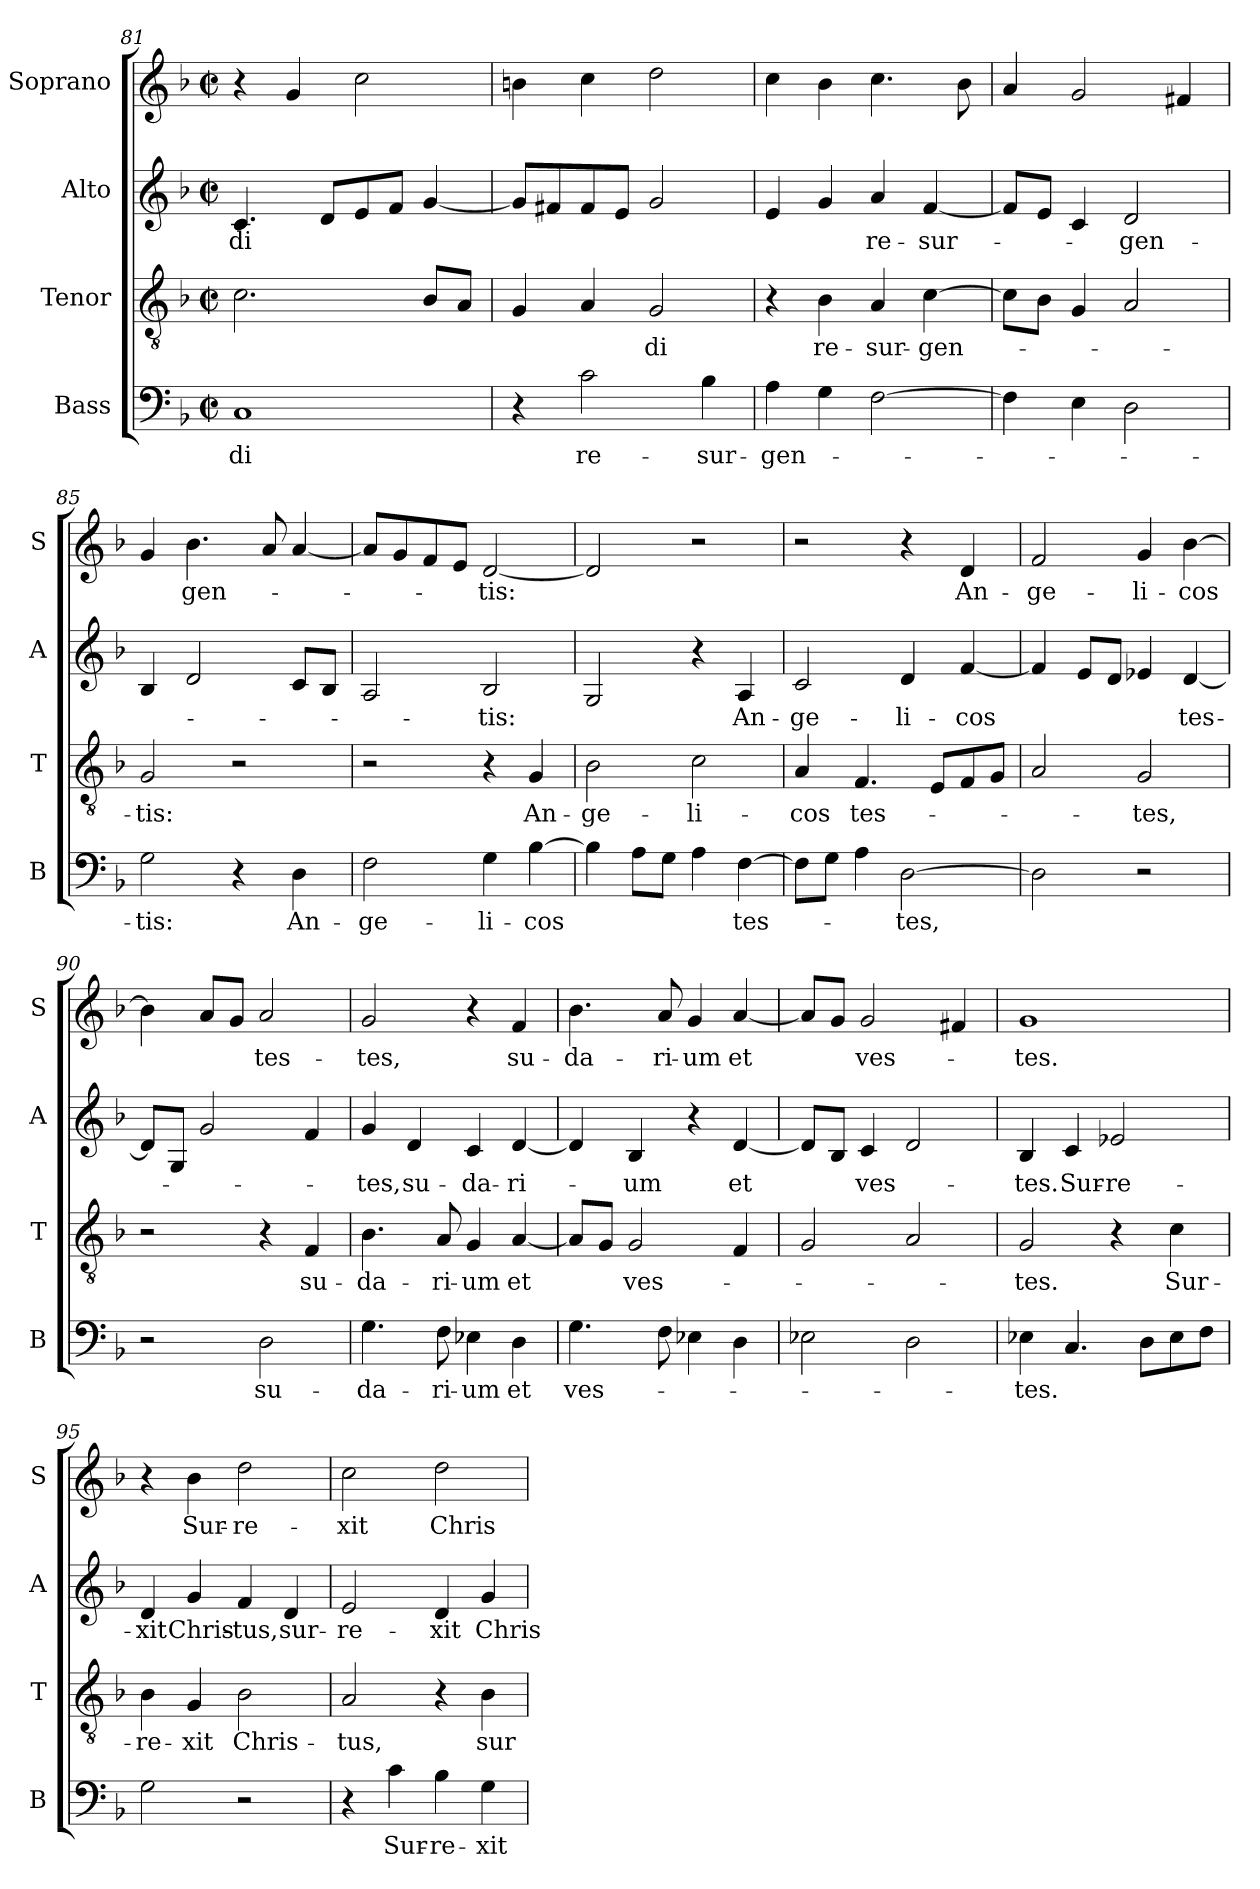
**kern	**text	**kern	**text	**kern	**text	**kern	**text
*part4	*part4	*part3	*part3	*part2	*part2	*part1	*part1
*staff4	*staff4	*staff3	*staff3	*staff2	*staff2	*staff1	*staff1
*I"Bass	*	*I"Tenor	*	*I"Alto	*	*I"Soprano	*
*I'B	*	*I'T	*	*I'A	*	*I'S	*
*clefF4	*	*clefGv2	*	*clefG2	*	*clefG2	*
*k[b-]	*	*k[b-]	*	*k[b-]	*	*k[b-]	*
*F:	*	*F:	*	*F:	*	*F:	*
*M2/2	*	*M2/2	*	*M2/2	*	*M2/2	*
*met(c|)	*	*met(c|)	*	*met(c|)	*	*met(c|)	*
=81	=81	=81	=81	=81	=81	=81	=81
!	!LO:LY:b	!	!	!	!LO:LY:b	!	!
1C	-di	2.c\	.	4.c/	-di	4r	.
.	.	.	.	.	.	4g/	.
.	.	.	.	8d/L	.	.	.
.	.	.	.	8e/	.	2cc\	.
.	.	.	.	8f/J	.	.	.
.	.	8B-/L	.	[4g/	.	.	.
.	.	8A/J	.	.	.	.	.
=82	=82	=82	=82	=82	=82	=82	=82
4r	.	4G/	.	8g/L]	.	4bn\	.
.	.	.	.	8f#X/	.	.	.
!	!LO:LY:b	!	!	!	!	!	!
2c\	re-	4A/	.	8f#/	.	4cc\	.
.	.	.	.	8e/J	.	.	.
!	!	!	!LO:LY:b	!	!	!	!
.	.	2G/	-di	2g/	.	2dd\	.
!	!LO:LY:b	!	!	!	!	!	!
4B-\	-sur-	.	.	.	.	.	.
=83	=83	=83	=83	=83	=83	=83	=83
!	!LO:LY:b	!	!	!	!	!	!
4A\	-gen-	4r	.	4e/	.	4cc\	.
!	!	!	!LO:LY:b	!	!	!	!
4G\	.	4B-\	re-	4g/	.	4b-\	.
!	!	!	!LO:LY:b	!	!LO:LY:b	!	!
[2F\	.	4A/	-sur-	4a/	re-	4.cc\	.
!	!	!	!LO:LY:b	!	!LO:LY:b	!	!
.	.	[4c\	-gen-	[4f/	-sur-	.	.
.	.	.	.	.	.	8b-\	.
!!LO:LB:g=z
=84	=84	=84	=84	=84	=84	=84	=84
4F\]	.	8c\L]	.	8f/L]	.	4a/	.
.	.	8B-\J	.	8e/J	.	.	.
4E\	.	4G/	.	4c/	.	2g/	.
!	!	!	!	!	!LO:LY:b	!	!
2D\	.	2A/	.	2d/	-gen-	.	.
.	.	.	.	.	.	4f#X/	.
=85	=85	=85	=85	=85	=85	=85	=85
!	!LO:LY:b	!	!LO:LY:b	!	!	!	!
2G\	-tis:	2G/	-tis:	4B-/	.	4g/	.
!	!	!	!	!	!	!	!LO:LY:b
.	.	.	.	2d/	.	4.b-\	gen-
4r	.	2r	.	.	.	.	.
.	.	.	.	.	.	8a/	.
!	!LO:LY:b	!	!	!	!	!	!
4D\	An-	.	.	8c/L	.	[4a/	.
.	.	.	.	8B-/J	.	.	.
=86	=86	=86	=86	=86	=86	=86	=86
!	!LO:LY:b	!	!	!	!	!	!
2F\	-ge-	2r	.	2A/	.	8a/L]	.
.	.	.	.	.	.	8g/	.
.	.	.	.	.	.	8f/	.
.	.	.	.	.	.	8e/J	.
!	!LO:LY:b	!	!	!	!LO:LY:b	!	!LO:LY:b
4G\	-li-	4r	.	2B-/	-tis:	[2d/	-tis:
!	!LO:LY:b	!	!LO:LY:b	!	!	!	!
[4B-\	-cos	4G/	An-	.	.	.	.
=87	=87	=87	=87	=87	=87	=87	=87
!	!	!	!LO:LY:b	!	!	!	!
4B-\]	.	2B-\	-ge-	2G/	.	2d/]	.
8A\L	.	.	.	.	.	.	.
8G\J	.	.	.	.	.	.	.
!	!	!	!LO:LY:b	!	!	!	!
4A\	.	2c\	-li-	4r	.	2r	.
!	!LO:LY:b	!	!	!	!LO:LY:b	!	!
[4F\	tes-	.	.	4A/	An-	.	.
=88	=88	=88	=88	=88	=88	=88	=88
!	!	!	!LO:LY:b	!	!LO:LY:b	!	!
8F\L]	.	4A/	-cos	2c/	-ge-	2r	.
8G\J	.	.	.	.	.	.	.
!	!	!	!LO:LY:b	!	!	!	!
4A\	.	4.F/	tes-	.	.	.	.
!	!LO:LY:b	!	!	!	!LO:LY:b	!	!
[2D\	-tes,	.	.	4d/	-li-	4r	.
.	.	8E/L	.	.	.	.	.
!	!	!	!	!	!LO:LY:b	!	!LO:LY:b
.	.	8F/	.	[4f/	-cos	4d/	An-
.	.	8G/J	.	.	.	.	.
!!LO:LB:g=z
=89	=89	=89	=89	=89	=89	=89	=89
!	!	!	!	!	!	!	!LO:LY:b
2D\]	.	2A/	.	4f/]	.	2f/	-ge-
.	.	.	.	8e/L	.	.	.
.	.	.	.	8d/J	.	.	.
!	!	!	!LO:LY:b	!	!	!	!LO:LY:b
2r	.	2G/	-tes,	4e-X/	.	4g/	-li-
!	!	!	!	!	!LO:LY:b	!	!LO:LY:b
.	.	.	.	[4d/	tes-	[4b-\	-cos
=90	=90	=90	=90	=90	=90	=90	=90
2r	.	2r	.	8d/L]	.	4b-\]	.
.	.	.	.	8G/J	.	.	.
.	.	.	.	2g/	.	8a/L	.
.	.	.	.	.	.	8g/J	.
!	!LO:LY:b	!	!	!	!	!	!LO:LY:b
2D\	su-	4r	.	.	.	2a/	tes-
!	!	!	!LO:LY:b	!	!	!	!
.	.	4F/	su-	4f/	.	.	.
=91	=91	=91	=91	=91	=91	=91	=91
!	!LO:LY:b	!	!LO:LY:b	!	!LO:LY:b	!	!LO:LY:b
4.G\	-da-	4.B-\	-da-	4g/	-tes,	2g/	-tes,
!	!	!	!	!	!LO:LY:b	!	!
.	.	.	.	4d/	su-	.	.
!	!LO:LY:b	!	!LO:LY:b	!	!	!	!
8F\	-ri-	8A/	-ri-	.	.	.	.
!	!LO:LY:b	!	!LO:LY:b	!	!LO:LY:b	!	!
4E-X\	-um	4G/	-um	4c/	-da-	4r	.
!	!LO:LY:b	!	!LO:LY:b	!	!LO:LY:b	!	!LO:LY:b
4D\	et	[4A/	et	[4d/	-ri-	4f/	su-
=92	=92	=92	=92	=92	=92	=92	=92
!	!LO:LY:b	!	!	!	!	!	!LO:LY:b
4.G\	ves-	8A/L]	.	4d/]	.	4.b-\	-da-
.	.	8G/J	.	.	.	.	.
!	!	!	!LO:LY:b	!	!LO:LY:b	!	!
.	.	2G/	ves-	4B-/	-um	.	.
!	!	!	!	!	!	!	!LO:LY:b
8F\	.	.	.	.	.	8a/	-ri-
!	!	!	!	!	!	!	!LO:LY:b
4E-X\	.	.	.	4r	.	4g/	-um
!	!	!	!	!	!LO:LY:b	!	!LO:LY:b
4D\	.	4F/	.	[4d/	et	[4a/	et
=93	=93	=93	=93	=93	=93	=93	=93
2E-X\	.	2G/	.	8d/L]	.	8a/L]	.
.	.	.	.	8B-/J	.	8g/J	.
!	!	!	!	!	!LO:LY:b	!	!LO:LY:b
.	.	.	.	4c/	ves-	2g/	ves-
2D\	.	2A/	.	2d/	.	.	.
.	.	.	.	.	.	4f#X/	.
!!LO:PB:g=z
=94	=94	=94	=94	=94	=94	=94	=94
!	!LO:LY:b	!	!LO:LY:b	!	!LO:LY:b	!	!LO:LY:b
4E-X\	-tes.	2G/	-tes.	4B-/	-tes.	1g	-tes.
!	!	!	!	!	!LO:LY:b	!	!
4.C/	.	.	.	4c/	Sur-	.	.
!	!	!	!	!	!LO:LY:b	!	!
.	.	4r	.	2e-X/	-re-	.	.
8D\L	.	.	.	.	.	.	.
!	!	!	!LO:LY:b	!	!	!	!
8E-\	.	4c\	Sur-	.	.	.	.
8F\J	.	.	.	.	.	.	.
=95	=95	=95	=95	=95	=95	=95	=95
!	!	!	!LO:LY:b	!	!LO:LY:b	!	!
2G\	.	4B-\	-re-	4d/	-xit	4r	.
!	!	!	!LO:LY:b	!	!LO:LY:b	!	!LO:LY:b
.	.	4G/	-xit	4g/	Chris-	4b-\	Sur-
!	!	!	!LO:LY:b	!	!LO:LY:b	!	!LO:LY:b
2r	.	2B-\	Chris-	4f/	-tus,	2dd\	-re-
!	!	!	!	!	!LO:LY:b	!	!
.	.	.	.	4d/	sur-	.	.
=96	=96	=96	=96	=96	=96	=96	=96
!	!	!	!LO:LY:b	!	!LO:LY:b	!	!LO:LY:b
4r	.	2A/	-tus,	2e/	-re-	2cc\	-xit
!	!LO:LY:b	!	!	!	!	!	!
4c\	Sur-	.	.	.	.	.	.
!	!LO:LY:b	!	!	!	!LO:LY:b	!	!LO:LY:b
4B-\	-re-	4r	.	4d/	-xit	2dd\	Chris-
!	!LO:LY:b	!	!LO:LY:b	!	!LO:LY:b	!	!
4G\	-xit	4B-\	sur-	4g/	Chris-	.	.
=	=	=	=	=	=	=	=
*-	*-	*-	*-	*-	*-	*-	*-
